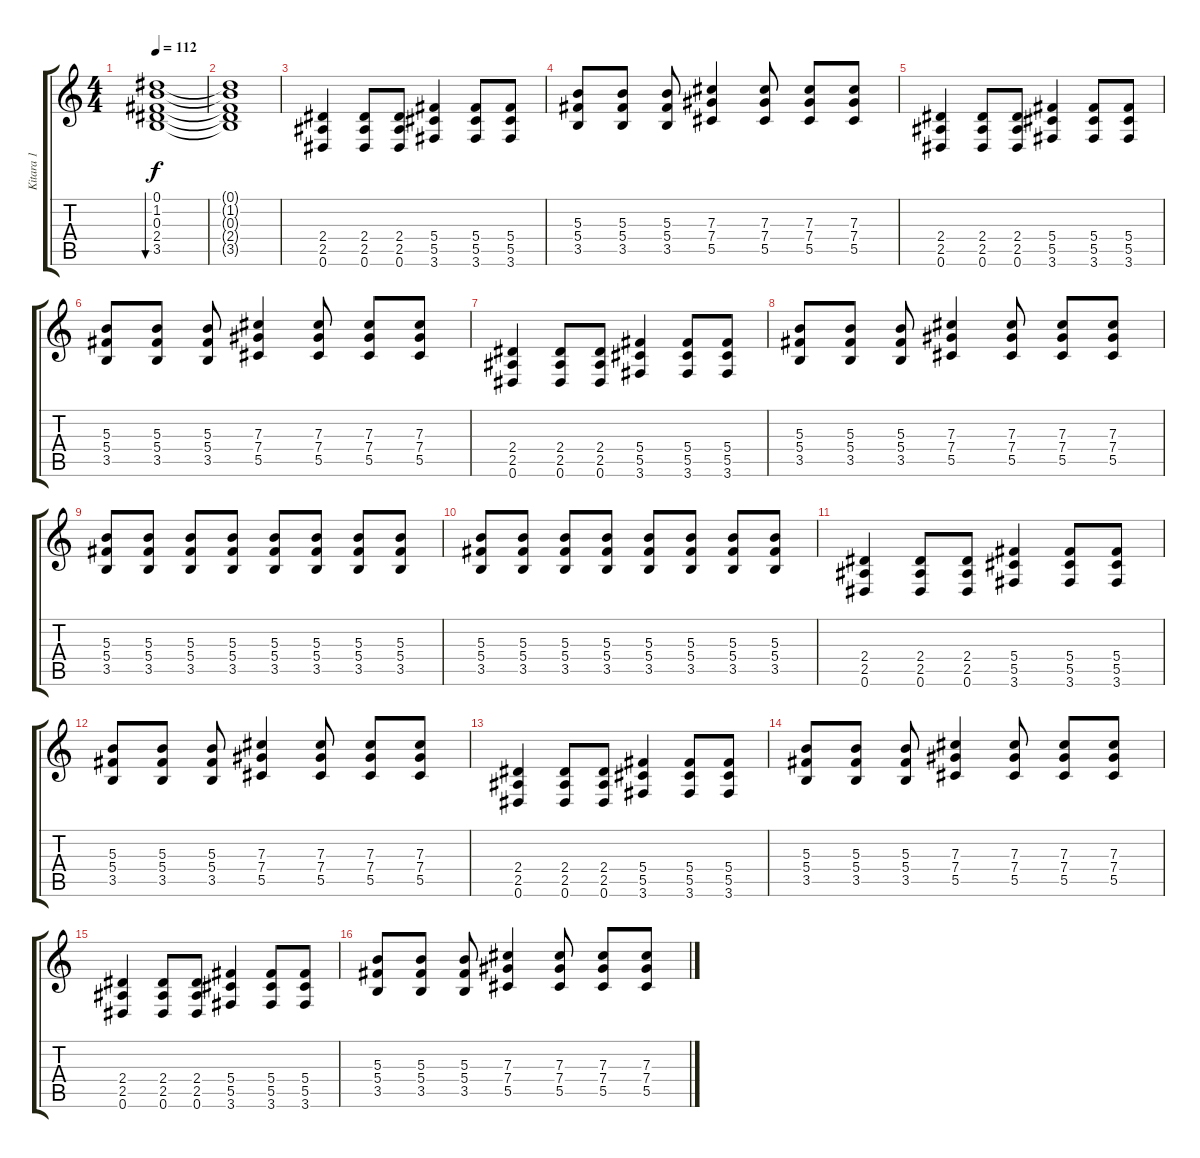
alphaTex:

\track ("Kitara 1" "Kitara 1") {instrument distortionguitar}
\staff {score tabs}
\tuning (Eb4 Bb3 Gb3 Db3 Ab2 Eb2) {hide}
\ts (4 4)
\tempo 112
\clef g2
\ks c
(0.1 1.2 0.3 2.4 3.5).1{bu 60 dy f instrument distortionguitar} |
(0.1{t} 1.2{t} 0.3{t} 2.4{t} 3.5{t}).1 |
(2.4 2.5 0.6).4 (2.4 2.5 0.6).8 (2.4 2.5 0.6).8 (5.4 5.5 3.6).4 (5.4 5.5 3.6).8 (5.4 5.5 3.6).8 |
(5.3 5.4 3.5).8 (5.3 5.4 3.5).8 (5.3 5.4 3.5).8 (7.3 7.4 5.5).4 (7.3 7.4 5.5).8 (7.3 7.4 5.5).8 (7.3 7.4 5.5).8 |
(2.4 2.5 0.6).4 (2.4 2.5 0.6).8 (2.4 2.5 0.6).8 (5.4 5.5 3.6).4 (5.4 5.5 3.6).8 (5.4 5.5 3.6).8 |
(5.3 5.4 3.5).8 (5.3 5.4 3.5).8 (5.3 5.4 3.5).8 (7.3 7.4 5.5).4 (7.3 7.4 5.5).8 (7.3 7.4 5.5).8 (7.3 7.4 5.5).8 |
(2.4 2.5 0.6).4 (2.4 2.5 0.6).8 (2.4 2.5 0.6).8 (5.4 5.5 3.6).4 (5.4 5.5 3.6).8 (5.4 5.5 3.6).8 |
(5.3 5.4 3.5).8 (5.3 5.4 3.5).8 (5.3 5.4 3.5).8 (7.3 7.4 5.5).4 (7.3 7.4 5.5).8 (7.3 7.4 5.5).8 (7.3 7.4 5.5).8 |
(5.3 5.4 3.5).8 (5.3 5.4 3.5).8 (5.3 5.4 3.5).8 (5.3 5.4 3.5).8 (5.3 5.4 3.5).8 (5.3 5.4 3.5).8 (5.3 5.4 3.5).8 (5.3 5.4 3.5).8 |
(5.3 5.4 3.5).8 (5.3 5.4 3.5).8 (5.3 5.4 3.5).8 (5.3 5.4 3.5).8 (5.3 5.4 3.5).8 (5.3 5.4 3.5).8 (5.3 5.4 3.5).8 (5.3 5.4 3.5).8 |
(2.4 2.5 0.6).4 (2.4 2.5 0.6).8 (2.4 2.5 0.6).8 (5.4 5.5 3.6).4 (5.4 5.5 3.6).8 (5.4 5.5 3.6).8 |
(5.3 5.4 3.5).8 (5.3 5.4 3.5).8 (5.3 5.4 3.5).8 (7.3 7.4 5.5).4 (7.3 7.4 5.5).8 (7.3 7.4 5.5).8 (7.3 7.4 5.5).8 |
(2.4 2.5 0.6).4 (2.4 2.5 0.6).8 (2.4 2.5 0.6).8 (5.4 5.5 3.6).4 (5.4 5.5 3.6).8 (5.4 5.5 3.6).8 |
(5.3 5.4 3.5).8 (5.3 5.4 3.5).8 (5.3 5.4 3.5).8 (7.3 7.4 5.5).4 (7.3 7.4 5.5).8 (7.3 7.4 5.5).8 (7.3 7.4 5.5).8 |
(2.4 2.5 0.6).4 (2.4 2.5 0.6).8 (2.4 2.5 0.6).8 (5.4 5.5 3.6).4 (5.4 5.5 3.6).8 (5.4 5.5 3.6).8 |
(5.3 5.4 3.5).8 (5.3 5.4 3.5).8 (5.3 5.4 3.5).8 (7.3 7.4 5.5).4 (7.3 7.4 5.5).8 (7.3 7.4 5.5).8 (7.3 7.4 5.5).8
